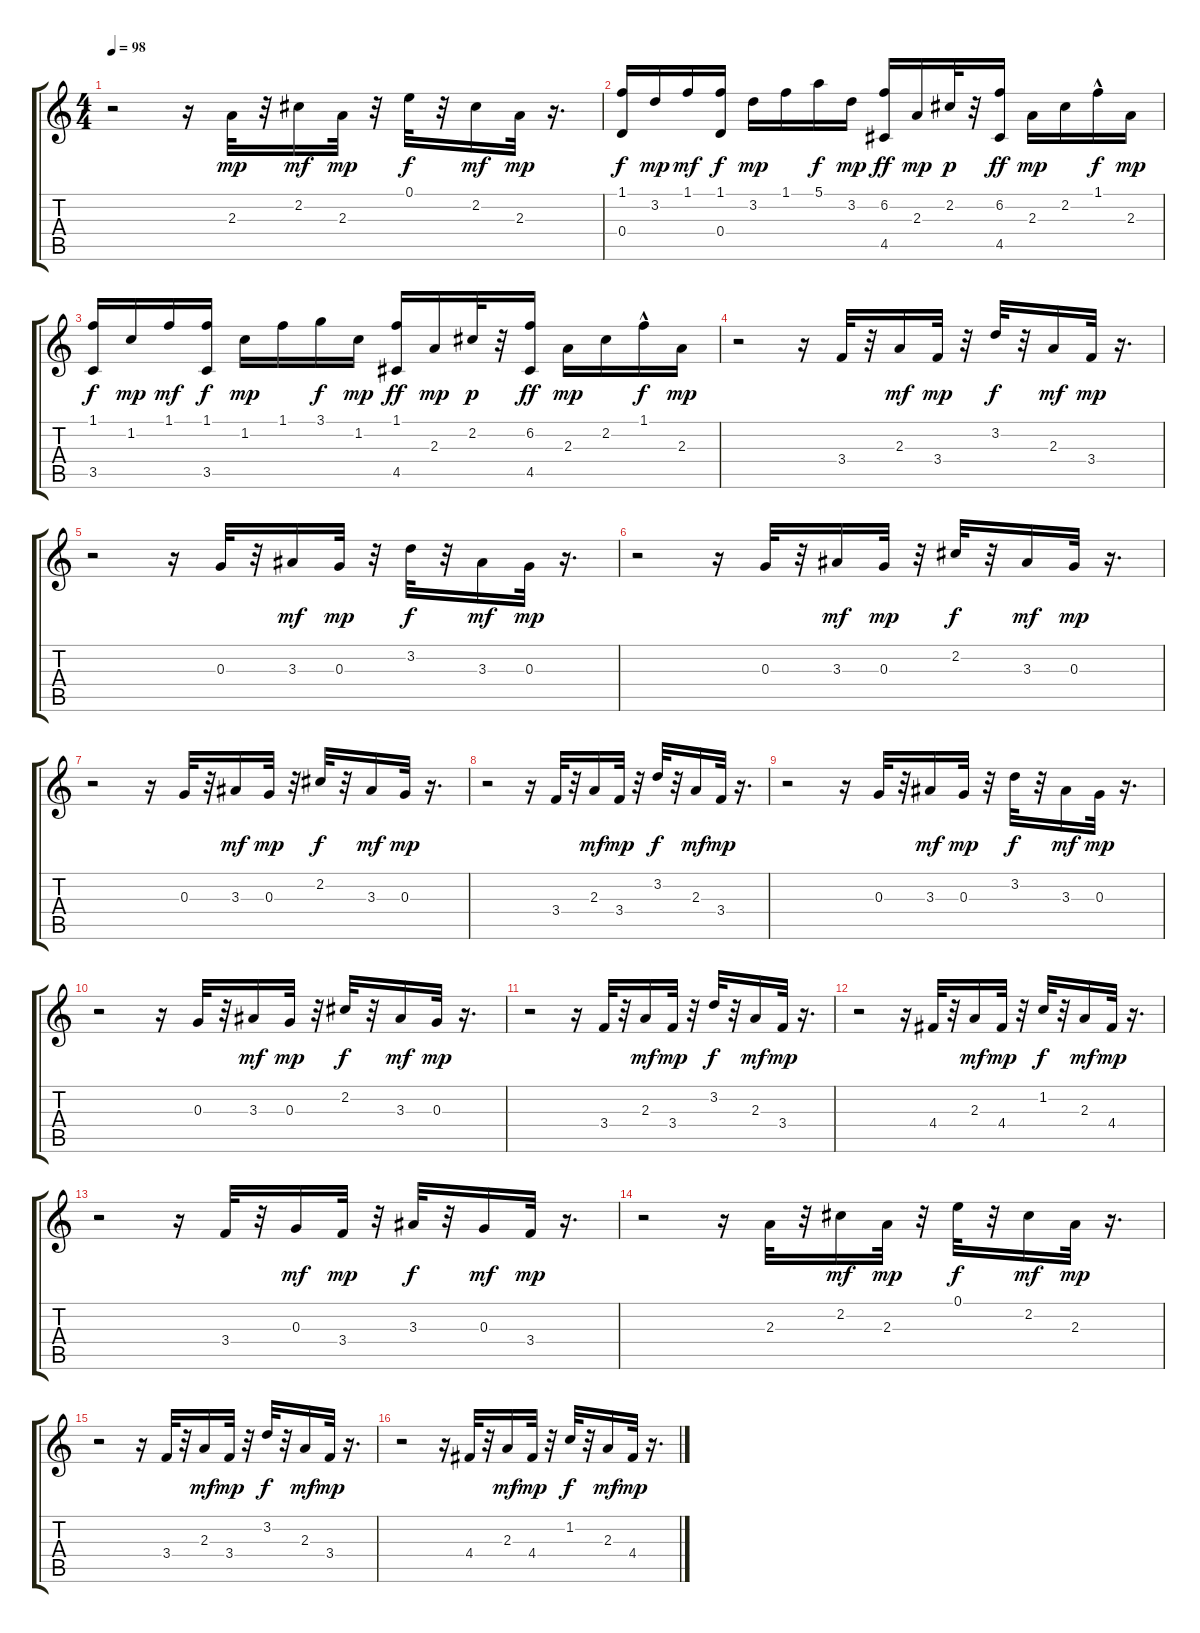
\track "" {instrument electricguitarmuted}
\staff {score tabs}
\tuning (E4 B3 G3 D3 A2 E2) {hide}
\ts (4 4)
\tempo 98
\clef g2
\ks c
r.2{dy mp} r.16 2.3.32 r.32 2.2.16{dy mf} 2.3.32{dy mp} r.32 0.1.32{dy f} r.32 2.2.16{dy mf} 2.3.32{dy mp} r.16{d} |
(1.1 0.4).16{dy f} 3.2.16{dy mp} 1.1.16{dy mf} (1.1 0.4).16{dy f} 3.2.16{dy mp} 1.1.16 5.1.16{dy f} 3.2.16{dy mp} (6.2 4.5).16{dy ff} 2.3.16{dy mp} 2.2.32{dy p} r.32 (6.2 4.5).16{dy ff} 2.3.16{dy mp} 2.2.16 1.1{hac}.16{dy f} 2.3.16{dy mp} |
(1.1 3.5).16{dy f} 1.2.16{dy mp} 1.1.16{dy mf} (1.1 3.5).16{dy f} 1.2.16{dy mp} 1.1.16 3.1.16{dy f} 1.2.16{dy mp} (1.1 4.5).16{dy ff} 2.3.16{dy mp} 2.2.32{dy p} r.32 (6.2 4.5).16{dy ff} 2.3.16{dy mp} 2.2.16 1.1{hac}.16{dy f} 2.3.16{dy mp} |
r.2 r.16 3.4.32 r.32 2.3.16{dy mf} 3.4.32{dy mp} r.32 3.2.32{dy f} r.32 2.3.16{dy mf} 3.4.32{dy mp} r.16{d} |
r.2 r.16 0.3.32 r.32 3.3.16{dy mf} 0.3.32{dy mp} r.32 3.2.32{dy f} r.32 3.3.16{dy mf} 0.3.32{dy mp} r.16{d} |
r.2 r.16 0.3.32 r.32 3.3.16{dy mf} 0.3.32{dy mp} r.32 2.2.32{dy f} r.32 3.3.16{dy mf} 0.3.32{dy mp} r.16{d} |
r.2 r.16 0.3.32 r.32 3.3.16{dy mf} 0.3.32{dy mp} r.32 2.2.32{dy f} r.32 3.3.16{dy mf} 0.3.32{dy mp} r.16{d} |
r.2 r.16 3.4.32 r.32 2.3.16{dy mf} 3.4.32{dy mp} r.32 3.2.32{dy f} r.32 2.3.16{dy mf} 3.4.32{dy mp} r.16{d} |
r.2 r.16 0.3.32 r.32 3.3.16{dy mf} 0.3.32{dy mp} r.32 3.2.32{dy f} r.32 3.3.16{dy mf} 0.3.32{dy mp} r.16{d} |
r.2 r.16 0.3.32 r.32 3.3.16{dy mf} 0.3.32{dy mp} r.32 2.2.32{dy f} r.32 3.3.16{dy mf} 0.3.32{dy mp} r.16{d} |
r.2 r.16 3.4.32 r.32 2.3.16{dy mf} 3.4.32{dy mp} r.32 3.2.32{dy f} r.32 2.3.16{dy mf} 3.4.32{dy mp} r.16{d} |
r.2 r.16 4.4.32 r.32 2.3.16{dy mf} 4.4.32{dy mp} r.32 1.2.32{dy f} r.32 2.3.16{dy mf} 4.4.32{dy mp} r.16{d} |
r.2 r.16 3.4.32 r.32 0.3.16{dy mf} 3.4.32{dy mp} r.32 3.3.32{dy f} r.32 0.3.16{dy mf} 3.4.32{dy mp} r.16{d} |
r.2 r.16 2.3.32 r.32 2.2.16{dy mf} 2.3.32{dy mp} r.32 0.1.32{dy f} r.32 2.2.16{dy mf} 2.3.32{dy mp} r.16{d} |
r.2 r.16 3.4.32 r.32 2.3.16{dy mf} 3.4.32{dy mp} r.32 3.2.32{dy f} r.32 2.3.16{dy mf} 3.4.32{dy mp} r.16{d} |
r.2 r.16 4.4.32 r.32 2.3.16{dy mf} 4.4.32{dy mp} r.32 1.2.32{dy f} r.32 2.3.16{dy mf} 4.4.32{dy mp} r.16{d}
